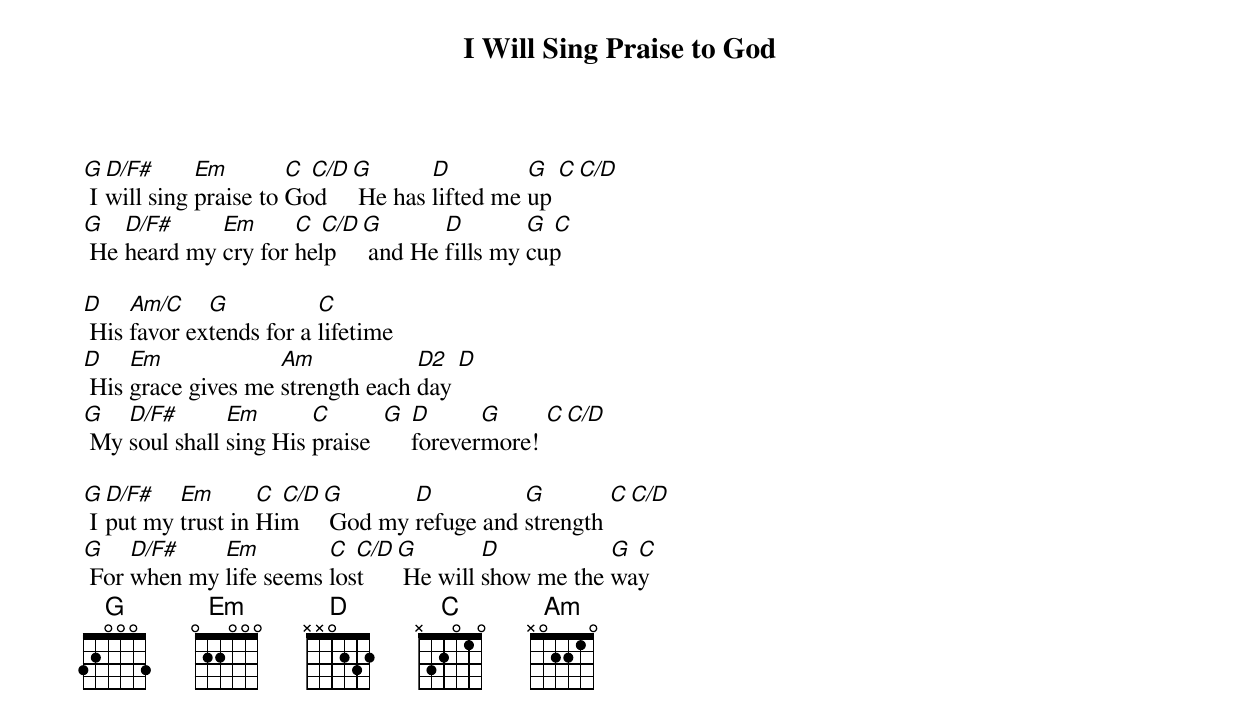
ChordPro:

{title: I Will Sing Praise to God}
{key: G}
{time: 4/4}
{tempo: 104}
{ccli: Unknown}
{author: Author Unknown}
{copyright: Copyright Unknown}

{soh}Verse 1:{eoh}
[G] I [D/F#]will sing [Em]praise to [C  C/D]God   [G] He has [D]lifted me [G]up [C][C/D]
[G] He [D/F#]heard my [Em]cry for [C  C/D]help   [G] and He [D]fills my [G  C]cup

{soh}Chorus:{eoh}
[D] His [Am/C]favor ex[G]tends for a [C]lifetime
[D] His [Em]grace gives me [Am]strength each [D2]day [D]
[G] My [D/F#]soul shall [Em]sing His [C]praise  [G] [D]forever[G]more! [C][C/D]

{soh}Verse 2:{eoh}
[G] I [D/F#]put my [Em]trust in [C  C/D]Him   [G] God my [D]refuge and [G]strength [C][C/D]
[G] For [D/F#]when my [Em]life seems [C  C/D]lost  [G] He will [D]show me the [G  C]way
